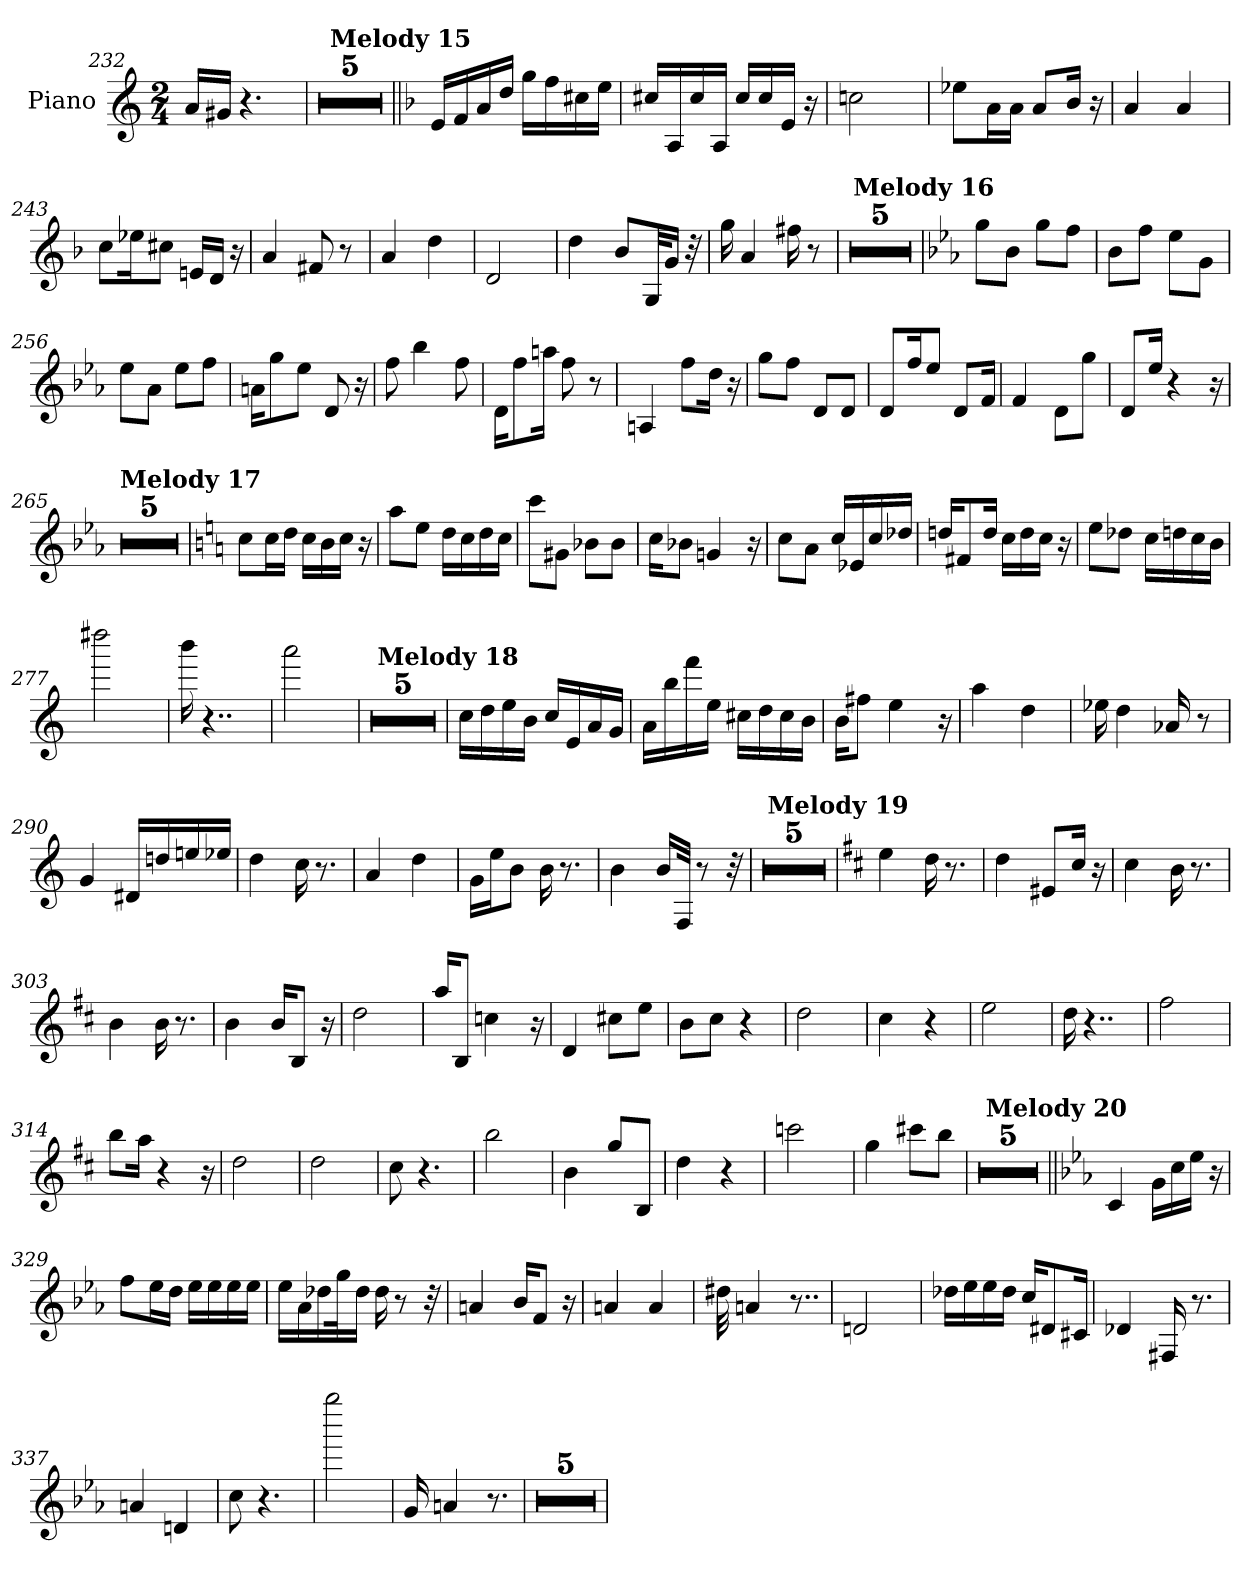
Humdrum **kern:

**kern
*part1
*staff1
*I"Piano
*I'Pno
*clefG2
*k[]
*C:
*M2/4
=232
16a/LL
16g#X/JJ
4.r
=233
2r
=234
2r
=235
2r
=236
2r
=237
2r
!!LO:LB:g=z
!!LO:REH:place=s1:b:enc=none:fs=14:t=Melody 15
=238||
*k[b-]
*F:
16e/LL
16f/
16a/
16dd/JJ
16gg\LL
16ff\
16cc#X\
16ee\JJ
=239
16cc#X/LL
16A/
16cc#/
16A/JJ
16cc#/LL
16cc#/
16e/JJ
16r
=240
2ccn\
=241
8ee-X\L
16a\L
16a\JJ
8a/L
16b-/Jk
16r
=242
4a/
4a/
=243
8cc\L
16ee-X\K
8cc#X\J
16en/LL
16d/JJ
16r
!!LO:LB:g=z
=244
4a/
8f#X/
8r
=245
4a/
4dd\
=246
2d/
=247
4dd\
8b-/L
32G/KL
16g/JJ
32r
=248
16gg\
4a/
16ff#X\
8r
=249
2r
=250
2r
=251
2r
=252
2r
!!LO:PB:g=z
=253
2r
!!LO:REH:place=s1:b:enc=none:fs=14:t=Melody 16
=254
*k[b-e-a-]
*E-:
8gg\L
8b-\J
8gg\L
8ff\J
=255
8b-\L
8ff\J
8ee-\L
8g\J
=256
8ee-\L
8a-\J
8ee-\L
8ff\J
=257
16an\KL
8gg\
8ee-\J
8d/
16r
=258
8ff\
4bb-\
8ff\
=259
16d\KL
8ff\
16aan\Jk
8ff\
8r
!!LO:LB:g=z
=260
4An/
8ff\L
16dd\Jk
16r
=261
8gg\L
8ff\J
8d/L
8d/J
=262
8d/L
16ff/K
8ee-/J
8d/L
16f/Jk
=263
4f/
8d\L
8gg\J
=264
8d/L
16ee-/Jk
4r
16r
=265
2r
=266
2r
=267
2r
!!LO:LB:g=z
=268
2r
=269
2r
!!LO:REH:place=s1:b:enc=none:fs=14:t=Melody 17
=270
*k[]
*C:
8cc\L
16cc\L
16dd\JJ
16cc\LL
16b\
16cc\JJ
16r
=271
8aa\L
8ee\J
16dd\LL
16cc\
16dd\
16cc\JJ
=272
8ccc\L
8g#X\J
8b-X\L
8b-\J
=273
16cc\KL
8b-X\J
4gn/
16r
!!LO:LB:g=z
=274
8cc\L
8a\J
16cc/LL
16e-X/
16cc/
16dd-X/JJ
=275
16ddn/KL
8f#X/
16dd/Jk
16cc\LL
16dd\
16cc\JJ
16r
=276
8ee\L
8dd-X\J
16cc\LL
16ddn\
16cc\
16b\JJ
=277
2dddd#X\
=278
16bbb\
4..r
=279
2aaa\
=280
2r
=281
2r
!!LO:LB:g=z
=282
2r
=283
2r
=284
2r
!!LO:REH:place=s1:b:enc=none:fs=14:t=Melody 18
=285
16cc\LL
16dd\
16ee\
16b\JJ
16cc/LL
16e/
16a/
16g/JJ
=286
16a\LL
16bb\
16fff\
16ee\JJ
16cc#X\LL
16dd\
16cc#\
16b\JJ
=287
16b\KL
8ff#X\J
4ee\
16r
=288
4aa\
4dd\
=289
16ee-X\
4dd\
16a-X/
8r
!!LO:LB:g=z
=290
4g/
16d#X/LL
16ddn/
16een/
16ee-X/JJ
=291
4dd\
16cc\
8.r
=292
4a/
4dd\
=293
16g\LL
16ee\J
8b\J
16b\
8.r
=294
4b\
16b/LL
32F/JJk
8r
32r
=295
2r
=296
2r
=297
2r
=298
2r
!!LO:LB:g=z
=299
2r
!!LO:REH:place=s1:b:enc=none:fs=14:t=Melody 19
=300
*k[f#c#]
*D:
4ee\
16dd\
8.r
=301
4dd\
8e#X/L
16cc#/Jk
16r
=302
4cc#\
16b\
8.r
=303
4b\
16b\
8.r
=304
4b\
16b/KL
8B/J
16r
=305
2dd\
=306
16aa/KL
8B/J
4ccn\
16r
!!LO:LB:g=z
=307
4d/
8cc#X\L
8ee\J
=308
8b\L
8cc#\J
4r
=309
2dd\
=310
4cc#\
4r
=311
2ee\
=312
16dd\
4..r
=313
2ff#\
=314
8bb\L
16aa\Jk
4r
16r
=315
2dd\
=316
2dd\
!!LO:LB:g=z
=317
8cc#\
4.r
=318
2bb\
=319
4b\
8gg/L
8B/J
=320
4dd\
4r
=321
2cccn\
=322
4gg\
8ccc#X\L
8bb\J
=323
2r
=324
2r
=325
2r
=326
2r
=327
2r
!!LO:LB:g=z
!!LO:REH:place=s1:b:enc=none:fs=14:t=Melody 20
=328||
*k[b-e-a-]
*E-:
4c/
16g\LL
16cc\
16ee-\JJ
16r
=329
8ff\L
16ee-\L
16dd\JJ
16ee-\LL
16ee-\
16ee-\
16ee-\JJ
=330
16ee-\LL
16a-\
16dd-X\
32gg\K
16dd-\JJ
16dd-\
8r
32r
=331
4an/
16b-/KL
8f/J
16r
=332
4an/
4a/
=333
32dd#X\
4an/
8..r
=334
2dn/
!!LO:LB:g=z
=335
16dd-X\LL
16ee-\
16ee-\
16dd-\JJ
16cc/KL
8d#X/
16c#X/Jk
=336
4d-X/
16F#X/
8.r
=337
4an/
4dn/
=338
8cc\
4.r
=339
2gggg\
=340
16g/
4an/
8.r
=341
2r
=342
2r
=343
2r
!!LO:PB:g=z
=344
2r
=345
2r
=
*-
